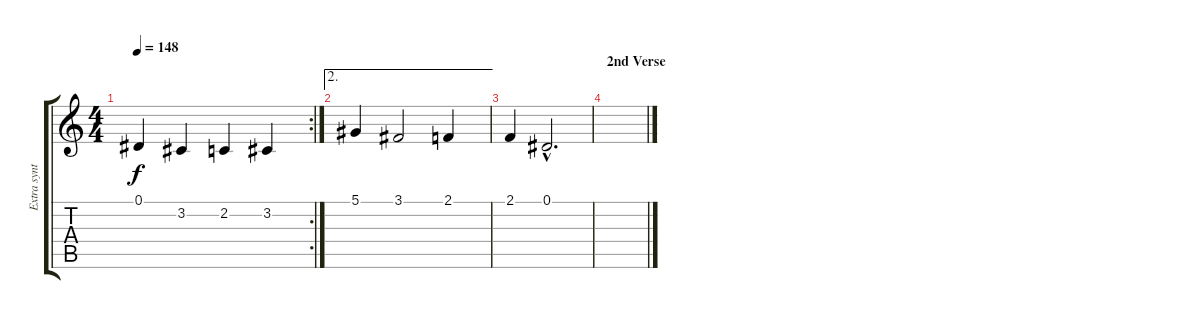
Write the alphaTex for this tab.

\track ("Extra synths" "Extra synt") {instrument stringensemble1}
\staff {score tabs}
\tuning (Eb4 Bb3 Gb3 Db3 Ab2 Eb2) {hide}
\rc 2
\ts (4 4)
\tempo 148
\clef g2
\ks c
0.1.4{dy f} 3.2.4 2.2.4 3.2.4 |
\ae 2
5.1.4 3.1.2 2.1.4 |
2.1.4 0.1{hac}.2{d} |
\section ("" "2nd Verse")
